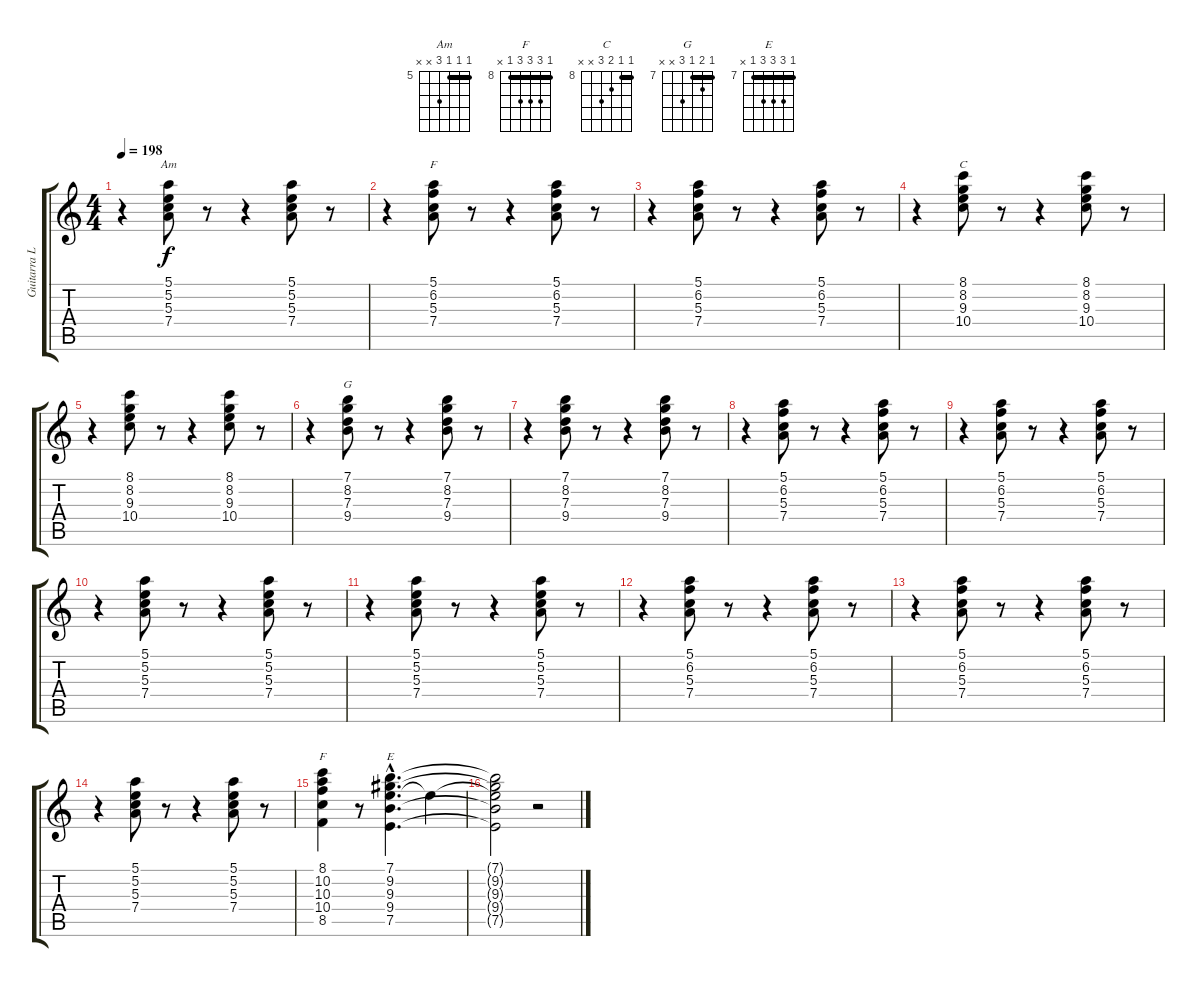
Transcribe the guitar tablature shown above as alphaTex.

\track ("Guitarra Lider" "Guitarra L") {instrument overdrivenguitar}
\staff {score tabs}
\tuning (E4 B3 G3 D3 A2 E2) {hide}
\chord ("Am" 5 5 5 7 x x) {firstfret 5 barre 5}
\chord ("F" 5 6 5 7 x x) {firstfret 5 barre 5}
\chord ("C" 8 8 9 10 x x) {firstfret 8 barre 8}
\chord ("G" 7 8 7 9 x x) {firstfret 7 barre 7}
\chord ("F" 8 10 10 10 8 x) {firstfret 8 barre 8}
\chord ("E" 7 9 9 9 7 x) {firstfret 7 barre 7}
\ts (4 4)
\tempo 198
\clef g2
\ks c
r.4{dy f} (5.1 5.2 5.3 7.4).8{ch "Am"} r.8 r.4 (5.1 5.2 5.3 7.4).8 r.8 |
r.4 (5.1 6.2 5.3 7.4).8{ch "F"} r.8 r.4 (5.1 6.2 5.3 7.4).8 r.8 |
r.4 (5.1 6.2 5.3 7.4).8 r.8 r.4 (5.1 6.2 5.3 7.4).8 r.8 |
r.4 (8.1 8.2 9.3 10.4).8{ch "C"} r.8 r.4 (8.1 8.2 9.3 10.4).8 r.8 |
r.4 (8.1 8.2 9.3 10.4).8 r.8 r.4 (8.1 8.2 9.3 10.4).8 r.8 |
r.4 (7.1 8.2 7.3 9.4).8{ch "G"} r.8 r.4 (7.1 8.2 7.3 9.4).8 r.8 |
r.4 (7.1 8.2 7.3 9.4).8 r.8 r.4 (7.1 8.2 7.3 9.4).8 r.8 |
r.4 (5.1 6.2 5.3 7.4).8 r.8 r.4 (5.1 6.2 5.3 7.4).8 r.8 |
r.4 (5.1 6.2 5.3 7.4).8 r.8 r.4 (5.1 6.2 5.3 7.4).8 r.8 |
r.4 (5.1 5.2 5.3 7.4).8 r.8 r.4 (5.1 5.2 5.3 7.4).8 r.8 |
r.4 (5.1 5.2 5.3 7.4).8 r.8 r.4 (5.1 5.2 5.3 7.4).8 r.8 |
r.4 (5.1 6.2 5.3 7.4).8 r.8 r.4 (5.1 6.2 5.3 7.4).8 r.8 |
r.4 (5.1 6.2 5.3 7.4).8 r.8 r.4 (5.1 6.2 5.3 7.4).8 r.8 |
r.4 (5.1 5.2 5.3 7.4).8 r.8 r.4 (5.1 5.2 5.3 7.4).8 r.8 |
(8.1 10.2 10.3 10.4 8.5).4{ch "F"} r.8 (7.1{hac} 9.2{hac} 9.3{hac} 9.4{hac} 7.5{hac}).4{d ch "E"} 9.3{t}.4 |
(7.1{t} 9.2{t} 9.3{t} 9.4{t} 7.5{t}).2 r.2
